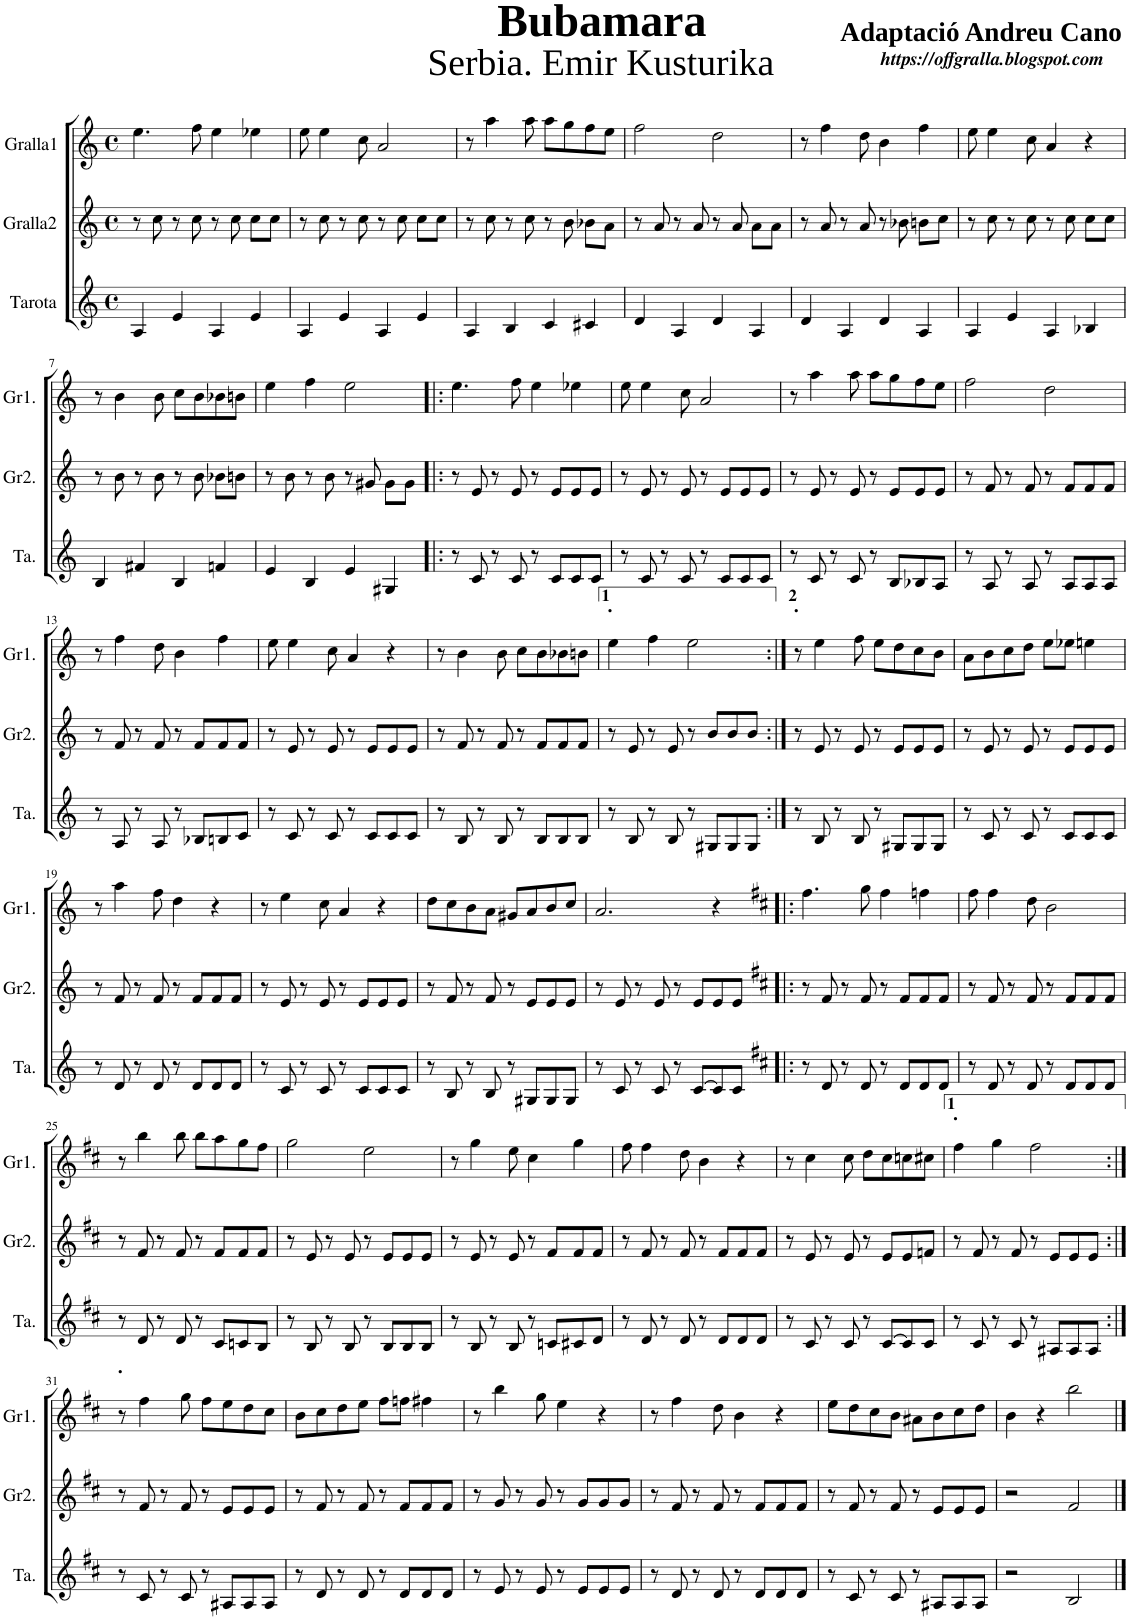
**kern	**kern	**kern
*part3	*part2	*part1
*staff3	*staff2	*staff1
*I"Tarota	*I"Gralla2	*I"Gralla1
*I'Ta.	*I'Gr2.	*I'Gr1.
*clefG2	*clefG2	*clefG2
*k[]	*k[]	*k[]
*M4/4	*M4/4	*M4/4
*met(c)	*met(c)	*met(c)
=1	=1	=1
4A/	8r	4.ee\
.	8cc\	.
4e/	8r	.
.	8cc\	8ff\
4A/	8r	4ee\
.	8cc\	.
4e/	8cc\L	4ee-X\
.	8cc\J	.
=2	=2	=2
4A/	8r	8ee\
.	8cc\	4ee\
4e/	8r	.
.	8cc\	8cc\
4A/	8r	2a/
.	8cc\	.
4e/	8cc\L	.
.	8cc\J	.
=3	=3	=3
4A/	8r	8r
.	8cc\	4aa\
4B/	8r	.
.	8cc\	8aa\
4c/	8r	8aa\L
.	8b\	8gg\
4c#X/	8b-X\L	8ff\
.	8a\J	8ee\J
=4	=4	=4
4d/	8r	2ff\
.	8a/	.
4A/	8r	.
.	8a/	.
4d/	8r	2dd\
.	8a/	.
4A/	8a\L	.
.	8a\J	.
=5	=5	=5
4d/	8r	8r
.	8a/	4ff\
4A/	8r	.
.	8a/	8dd\
4d/	8r	4b\
.	8b-X\	.
4A/	8bn\L	4ff\
.	8cc\J	.
=6	=6	=6
4A/	8r	8ee\
.	8cc\	4ee\
4e/	8r	.
.	8cc\	8cc\
4A/	8r	4a/
.	8cc\	.
4B-X/	8cc\L	4r
.	8cc\J	.
!!LO:LB:g=z
=7	=7	=7
4B/	8r	8r
.	8b\	4b\
4f#X/	8r	.
.	8b\	8b\
4B/	8r	8cc\L
.	8b\	8b\
4fn/	8b-X\L	8b-X\
.	8bn\J	8bn\J
=8	=8	=8
4e/	8r	4ee\
.	8b\	.
4B/	8r	4ff\
.	8b\	.
4e/	8r	2ee\
.	8g#X/	.
4G#X/	8g#\L	.
.	8g#\J	.
=9!|:	=9!|:	=9!|:
8r	8r	4.ee\
8c/	8e/	.
8r	8r	.
8c/	8e/	8ff\
8r	8r	4ee\
8c/L	8e/L	.
8c/	8e/	4ee-X\
8c/J	8e/J	.
=10	=10	=10
8r	8r	8ee\
8c/	8e/	4ee\
8r	8r	.
8c/	8e/	8cc\
8r	8r	2a/
8c/L	8e/L	.
8c/	8e/	.
8c/J	8e/J	.
=11	=11	=11
8r	8r	8r
8c/	8e/	4aa\
8r	8r	.
8c/	8e/	8aa\
8r	8r	8aa\L
8B/L	8e/L	8gg\
8B-X/	8e/	8ff\
8A/J	8e/J	8ee\J
=12	=12	=12
8r	8r	2ff\
8A/	8f/	.
8r	8r	.
8A/	8f/	.
8r	8r	2dd\
8A/L	8f/L	.
8A/	8f/	.
8A/J	8f/J	.
!!LO:LB:g=z
=13	=13	=13
8r	8r	8r
8A/	8f/	4ff\
8r	8r	.
8A/	8f/	8dd\
8r	8r	4b\
8B-X/L	8f/L	.
8Bn/	8f/	4ff\
8c/J	8f/J	.
=14	=14	=14
8r	8r	8ee\
8c/	8e/	4ee\
8r	8r	.
8c/	8e/	8cc\
8r	8r	4a/
8c/L	8e/L	.
8c/	8e/	4r
8c/J	8e/J	.
=15	=15	=15
8r	8r	8r
8B/	8f/	4b\
8r	8r	.
8B/	8f/	8b\
8r	8r	8cc\L
8B/L	8f/L	8b\
8B/	8f/	8b-X\
8B/J	8f/J	8bn\J
=16	=16	=16
!	!	!LO:TX:a:B:t=.
8r	8r	4ee\
8B/	8e/	.
8r	8r	4ff\
8B/	8e/	.
8r	8r	2ee\
8G#X/L	8b/L	.
8G#/	8b/	.
8G#/J	8b/J	.
=17:|!	=17:|!	=17:|!
!	!	!LO:TX:a:B:t=.
8r	8r	8r
8B/	8e/	4ee\
8r	8r	.
8B/	8e/	8ff\
8r	8r	8ee\L
8G#X/L	8e/L	8dd\
8G#/	8e/	8cc\
8G#/J	8e/J	8b\J
=18	=18	=18
8r	8r	8a\L
8c/	8e/	8b\
8r	8r	8cc\
8c/	8e/	8dd\J
8r	8r	8ee\L
8c/L	8e/L	8ee-X\J
8c/	8e/	4een\
8c/J	8e/J	.
!!LO:LB:g=z
=19	=19	=19
8r	8r	8r
8d/	8f/	4aa\
8r	8r	.
8d/	8f/	8ff\
8r	8r	4dd\
8d/L	8f/L	.
8d/	8f/	4r
8d/J	8f/J	.
=20	=20	=20
8r	8r	8r
8c/	8e/	4ee\
8r	8r	.
8c/	8e/	8cc\
8r	8r	4a/
8c/L	8e/L	.
8c/	8e/	4r
8c/J	8e/J	.
=21	=21	=21
8r	8r	8dd\L
8B/	8f/	8cc\
8r	8r	8b\
8B/	8f/	8a\J
8r	8r	8g#X/L
8G#X/L	8e/L	8a/
8G#/	8e/	8b/
8G#/J	8e/J	8cc/J
=22	=22	=22
8r	8r	2.a/
8c/	8e/	.
8r	8r	.
8c/	8e/	.
8r	8r	.
[>8c/L	8e/L	.
8c/]	8e/	4r
8c/J	8e/J	.
=23!|:	=23!|:	=23!|:
*k[f#c#]	*k[f#c#]	*k[f#c#]
8r	8r	4.ff#\
8d/	8f#/	.
8r	8r	.
8d/	8f#/	8gg\
8r	8r	4ff#\
8d/L	8f#/L	.
8d/	8f#/	4ffn\
8d/J	8f#/J	.
=24	=24	=24
8r	8r	8ff#\
8d/	8f#/	4ff#\
8r	8r	.
8d/	8f#/	8dd\
8r	8r	2b\
8d/L	8f#/L	.
8d/	8f#/	.
8d/J	8f#/J	.
!!LO:LB:g=z
=25	=25	=25
8r	8r	8r
8d/	8f#/	4bb\
8r	8r	.
8d/	8f#/	8bb\
8r	8r	8bb\L
8c#/L	8f#/L	8aa\
8cn/	8f#/	8gg\
8B/J	8f#/J	8ff#\J
=26	=26	=26
8r	8r	2gg\
8B/	8e/	.
8r	8r	.
8B/	8e/	.
8r	8r	2ee\
8B/L	8e/L	.
8B/	8e/	.
8B/J	8e/J	.
=27	=27	=27
8r	8r	8r
8B/	8e/	4gg\
8r	8r	.
8B/	8e/	8ee\
8r	8r	4cc#\
8cn/L	8f#/L	.
8c#X/	8f#/	4gg\
8d/J	8f#/J	.
=28	=28	=28
8r	8r	8ff#\
8d/	8f#/	4ff#\
8r	8r	.
8d/	8f#/	8dd\
8r	8r	4b\
8d/L	8f#/L	.
8d/	8f#/	4r
8d/J	8f#/J	.
=29	=29	=29
8r	8r	8r
8c#/	8e/	4cc#\
8r	8r	.
8c#/	8e/	8cc#\
8r	8r	8dd\L
[>8c#/L	8e/L	8cc#\
8c#/]	8e/	8ccn\
8c#/J	8fn/J	8cc#X\J
=30	=30	=30
!	!	!LO:TX:a:B:t=.
8r	8r	4ff#\
8c#/	8f#/	.
8r	8r	4gg\
8c#/	8f#/	.
8r	8r	2ff#\
8A#X/L	8e/L	.
8A#/	8e/	.
8A#/J	8e/J	.
!!LO:LB:g=z
=31:|!	=31:|!	=31:|!
!	!	!LO:TX:a:B:t=.
8r	8r	8r
8c#/	8f#/	4ff#\
8r	8r	.
8c#/	8f#/	8gg\
8r	8r	8ff#\L
8A#X/L	8e/L	8ee\
8A#/	8e/	8dd\
8A#/J	8e/J	8cc#\J
=32	=32	=32
8r	8r	8b\L
8d/	8f#/	8cc#\
8r	8r	8dd\
8d/	8f#/	8ee\J
8r	8r	8ff#\L
8d/L	8f#/L	8ffn\J
8d/	8f#/	4ff#X\
8d/J	8f#/J	.
=33	=33	=33
8r	8r	8r
8e/	8g/	4bb\
8r	8r	.
8e/	8g/	8gg\
8r	8r	4ee\
8e/L	8g/L	.
8e/	8g/	4r
8e/J	8g/J	.
=34	=34	=34
8r	8r	8r
8d/	8f#/	4ff#\
8r	8r	.
8d/	8f#/	8dd\
8r	8r	4b\
8d/L	8f#/L	.
8d/	8f#/	4r
8d/J	8f#/J	.
=35	=35	=35
8r	8r	8ee\L
8c#/	8f#/	8dd\
8r	8r	8cc#\
8c#/	8f#/	8b\J
8r	8r	8a#X\L
8A#X/L	8e/L	8b\
8A#/	8e/	8cc#\
8A#/J	8e/J	8dd\J
=36	=36	=36
2r	2r	4b\
.	.	4r
2B/	2f#/	2bb\
==	==	==
*-	*-	*-
